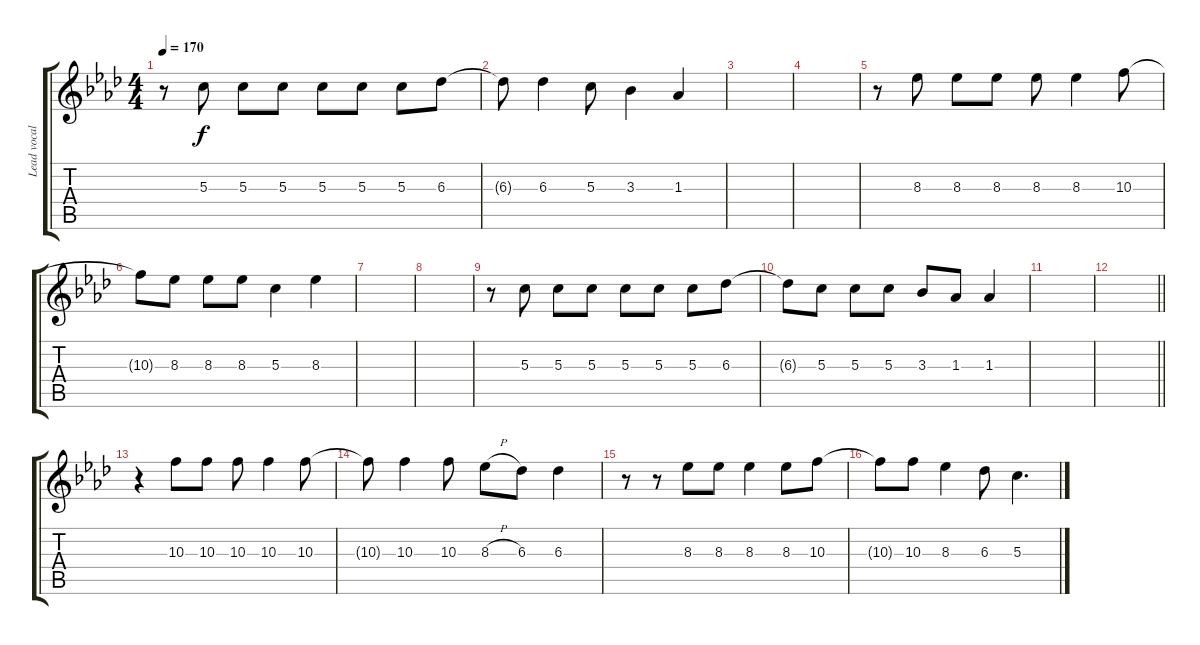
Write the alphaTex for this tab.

\track ("Lead vocals" "Lead vocal") {instrument acousticguitarsteel}
\staff {score tabs}
\tuning (E4 B3 G3 D3 A2 E2) {hide}
\ts (4 4)
\tempo 170
\clef g2
\ks ab
r.8{dy f} 5.3.8 5.3.8 5.3.8 5.3.8 5.3.8 5.3.8 6.3.8 |
6.3{t}.8 6.3.4 5.3.8 3.3.4 1.3.4 |
|
|
r.8 8.3.8 8.3.8 8.3.8 8.3.8 8.3.4 10.3.8 |
10.3{t}.8 8.3.8 8.3.8 8.3.8 5.3.4 8.3.4 |
|
|
r.8 5.3.8 5.3.8 5.3.8 5.3.8 5.3.8 5.3.8 6.3.8 |
6.3{t}.8 5.3.8 5.3.8 5.3.8 3.3.8 1.3.8 1.3.4 |
|
\barLineRight lightlight
|
r.4 10.3.8 10.3.8 10.3.8 10.3.4 10.3.8 |
10.3{t}.8 10.3.4 10.3.8 8.3{h}.8 6.3.8 6.3.4 |
r.8 r.8 8.3.8 8.3.8 8.3.4 8.3.8 10.3.8 |
10.3{t}.8 10.3.8 8.3.4 6.3.8 5.3{h}.4{d}
